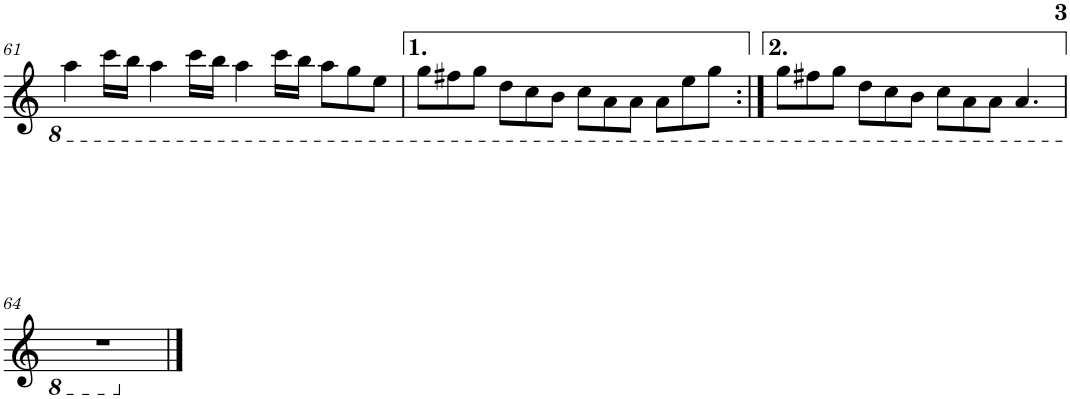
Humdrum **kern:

**kern
*part1
*staff1
*I"Piano
*I'Pno.
!!LO:PB:g=z
*clefG2
*k[]
*M12/8
=61
4a\
16cc\LL
16b\JJ
4a\
16cc\LL
16b\JJ
4a\
16cc\LL
16b\JJ
8a\L
8g\
8e\J
=62
8g\L
8f#X\
8g\J
8d\L
8c\
8B\J
8c\L
8A\
8A\J
8A\L
8e\
8g\J
=63:|!
8g\L
8f#X\
8g\J
8d\L
8c\
8B\J
8c\L
8A\
8A\J
4.A/
!!LO:LB:g=z
=64
1.r
==
*-
